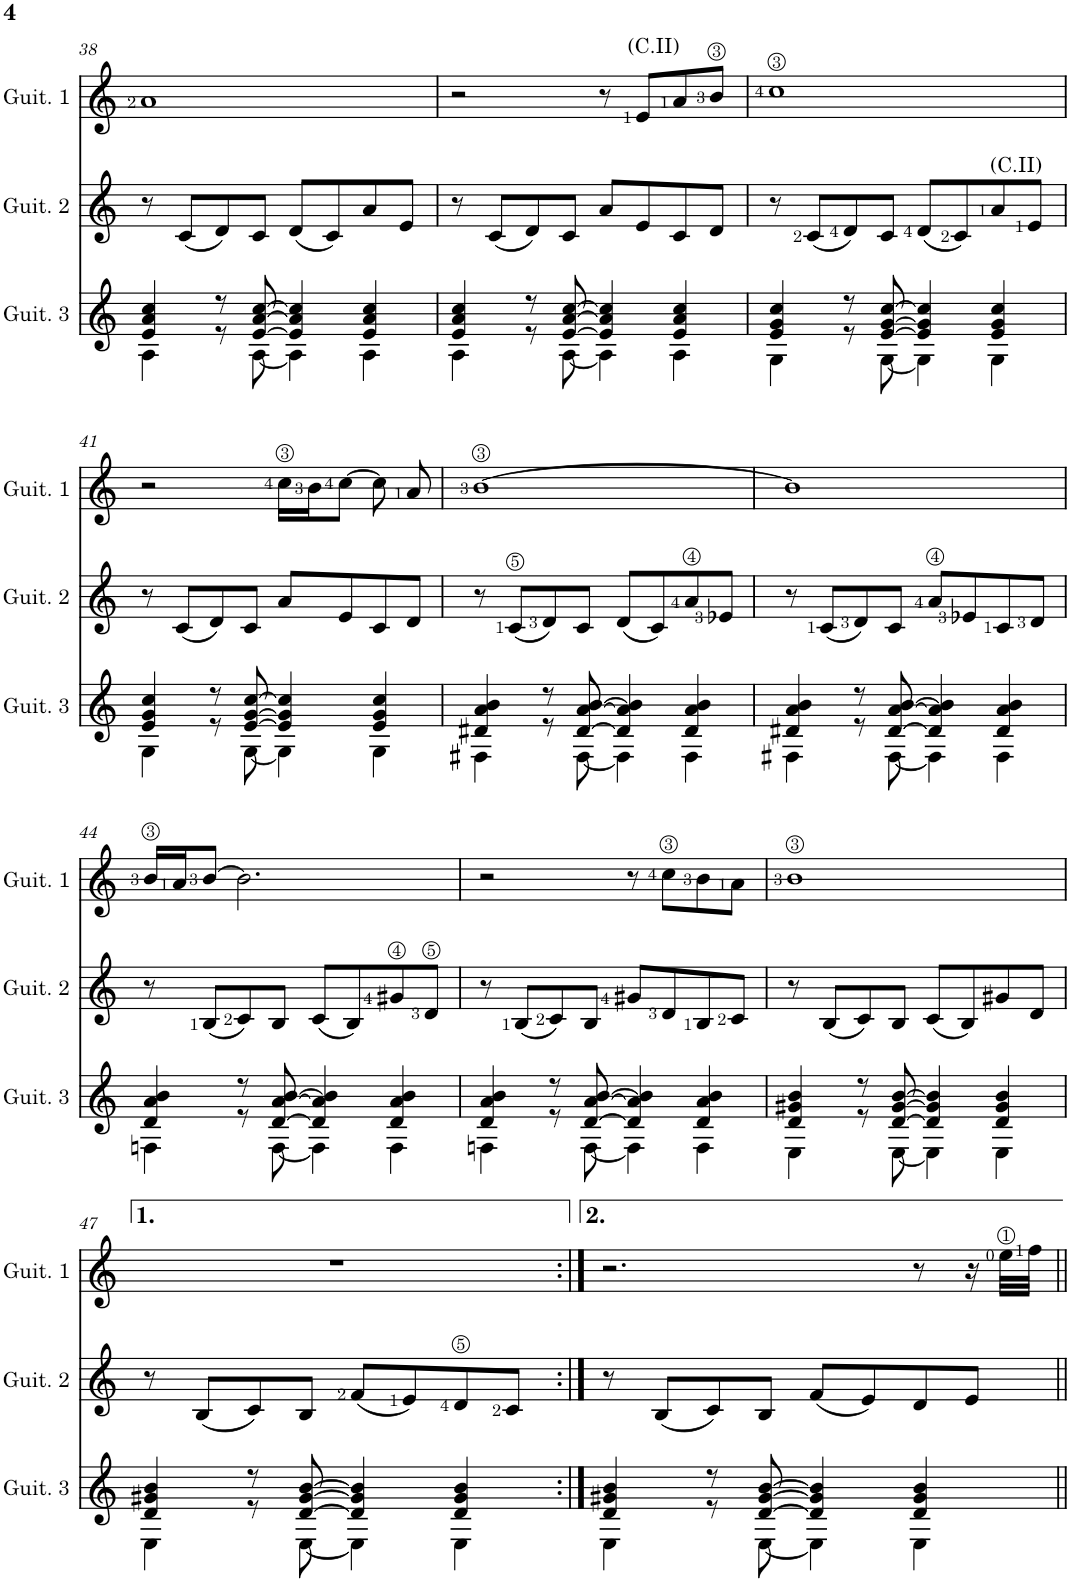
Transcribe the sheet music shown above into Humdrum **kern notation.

**kern	**kern	**kern
*part3	*part2	*part1
*staff3	*staff2	*staff1
*I"Guitarra 3	*I"Guitarra 2	*I"Guitarra 1
*I'Guit. 3	*I'Guit. 2	*I'Guit. 1
!!LO:PB:g=z
*clefG2	*clefG2	*clefG2
*Trd7c12	*Trd7c12	*Trd7c12
*k[]	*k[]	*k[]
*M4/4	*M4/4	*M4/4
=38	=38	=38
*^	*	*
4e/ 4a/ 4cc/	4A\	8r	1a
.	.	(<8c/L	.
8r	8r	8d/)	.
[8e/ [8a/ [8cc/	[8A\	8c/J	.
4e/] 4a/] 4cc/]	4A\]	(<8d/L	.
.	.	8c/)	.
4e/ 4a/ 4cc/	4A\	8a/	.
.	.	8e/J	.
=39	=39	=39	=39
4e/ 4a/ 4cc/	4A\	8r	2r
.	.	(<8c/L	.
8r	8r	8d/)	.
[8e/ [8a/ [8cc/	[8A\	8c/J	.
4e/] 4a/] 4cc/]	4A\]	8a/L	8r
!	!	!	!LO:TX:a:t=(C.II)
.	.	8e/	8e/L
4e/ 4a/ 4cc/	4A\	8c/	8a/
.	.	8d/J	8b/J
=40	=40	=40	=40
4e/ 4g/ 4cc/	4G\	8r	1cc
.	.	(<8c/L	.
8r	8r	8d/)	.
[8e/ [8g/ [8cc/	[8G\	8c/J	.
4e/] 4g/] 4cc/]	4G\]	(<8d/L	.
.	.	8c/)	.
!	!	!LO:TX:a:t=(C.II)	!
4e/ 4g/ 4cc/	4G\	8a/	.
.	.	8e/J	.
!!LO:LB:g=z
=41	=41	=41	=41
4e/ 4g/ 4cc/	4G\	8r	2r
.	.	(<8c/L	.
8r	8r	8d/)	.
[8e/ [8g/ [8cc/	[8G\	8c/J	.
4e/] 4g/] 4cc/]	4G\]	8a/L	16cc\LL
.	.	.	16b\J
.	.	8e/	[8cc\J
4e/ 4g/ 4cc/	4G\	8c/	8cc\]
.	.	8d/J	8a/
=42	=42	=42	=42
4d#X/ 4a/ 4b/	4F#X\	8r	[1b
.	.	(<8c/L	.
8r	8r	8d/)	.
[8d#/ [8a/ [8b/	[8F#\	8c/J	.
4d#/] 4a/] 4b/]	4F#\]	(<8d/L	.
.	.	8c/)	.
4d#/ 4a/ 4b/	4F#\	8a/	.
.	.	8e-X/J	.
=43	=43	=43	=43
4d#X/ 4a/ 4b/	4F#X\	8r	1b]
.	.	(<8c/L	.
8r	8r	8d/)	.
[8d#/ [8a/ [8b/	[8F#\	8c/J	.
4d#/] 4a/] 4b/]	4F#\]	8a/L	.
.	.	8e-X/	.
4d#/ 4a/ 4b/	4F#\	8c/	.
.	.	8d/J	.
!!LO:LB:g=z
=44	=44	=44	=44
4d/ 4a/ 4b/	4Fn\	8r	16b/LL
.	.	.	16a/J
.	.	(<8B/L	[8b/J
8r	8r	8c/)	2.b\]
[8d/ [8a/ [8b/	[8F\	8B/J	.
4d/] 4a/] 4b/]	4F\]	(<8c/L	.
.	.	8B/)	.
4d/ 4a/ 4b/	4F\	8g#X/	.
.	.	8d/J	.
=45	=45	=45	=45
4d/ 4a/ 4b/	4Fn\	8r	2r
.	.	(<8B/L	.
8r	8r	8c/)	.
[8d/ [8a/ [8b/	[8F\	8B/J	.
4d/] 4a/] 4b/]	4F\]	8g#X/L	8r
.	.	8d/	8cc\L
4d/ 4a/ 4b/	4F\	8B/	8b\
.	.	8c/J	8a\J
=46	=46	=46	=46
4d/ 4g#X/ 4b/	4E\	8r	1b
.	.	(<8B/L	.
8r	8r	8c/)	.
[8d/ [8g#/ [8b/	[8E\	8B/J	.
4d/] 4g#/] 4b/]	4E\]	(<8c/L	.
.	.	8B/)	.
4d/ 4g#/ 4b/	4E\	8g#X/	.
.	.	8d/J	.
!!LO:LB:g=z
=47	=47	=47	=47
4d/ 4g#X/ 4b/	4E\	8r	1r
.	.	(<8B/L	.
8r	8r	8c/)	.
[8d/ [8g#/ [8b/	[8E\	8B/J	.
4d/] 4g#/] 4b/]	4E\]	(8f/L	.
.	.	8e/)	.
4d/ 4g#/ 4b/	4E\	8d/	.
.	.	8c/J	.
=48:|!	=48:|!	=48:|!	=48:|!
4d/ 4g#X/ 4b/	4E\	8r	2.r
.	.	(<8B/L	.
8r	8r	8c/)	.
[8d/ [8g#/ [8b/	[8E\	8B/J	.
4d/] 4g#/] 4b/]	4E\]	(8f/L	.
.	.	8e/)	.
4d/ 4g#/ 4b/	4E\	8d/	8r
.	.	8e/J	16r
.	.	.	32ee\LLL
.	.	.	32ff\JJJ
*v	*v	*	*
=||	=||	=||
*-	*-	*-
